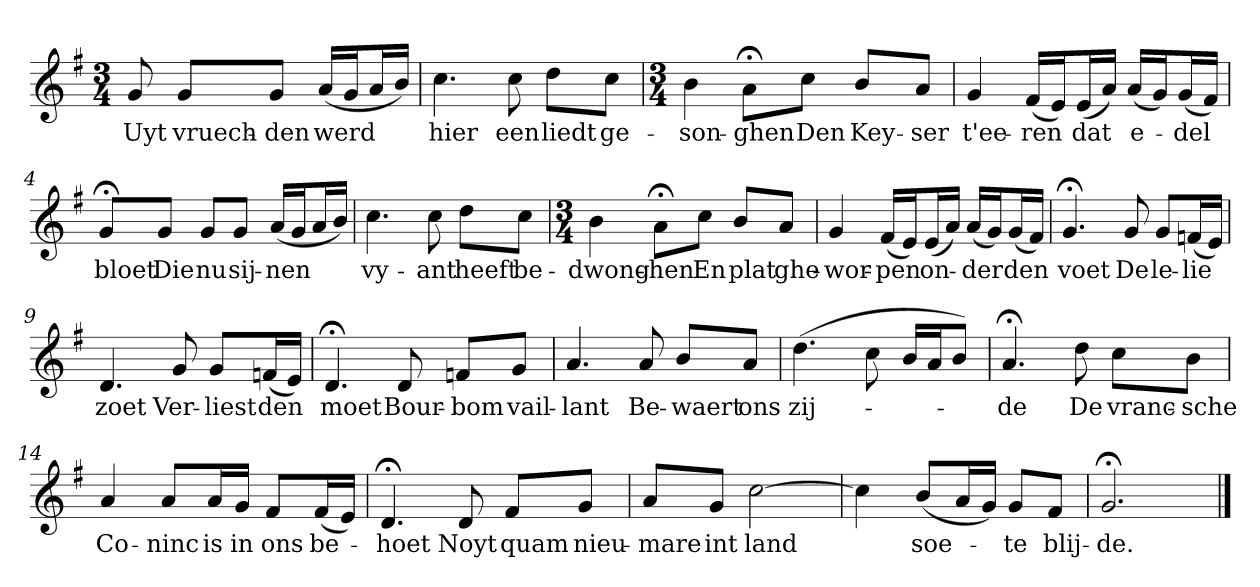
**kern	**text
*part1	*part1
*staff1	*staff1
*k[f#]	*
*G:	*
*M3/4	*
*MM120	*
=	=
8g	Uyt
8gL	vruech-
8gJ	-den
(16aLL	werd
16gJ	.
16aL	.
16bJJ)	.
=1	=1
4.cc	hier
8cc	een
8ddL	liedt
8ccJ	ge-
=2	=2
*M3/4	*
4b	-son-
8a;<L	-ghen
8ccJ	Den
8bL	Key-
8aJ	-ser
=3	=3
4g	t'ee-
(16f#LL	-ren
16eJ)	.
(16eL	dat
16aJJ)	.
(16aLL	e-
16gJ)	.
(16gL	-del
16f#JJ)	.
=4	=4
8g;<L	bloet
8gJ	Die
8gL	nu
8gJ	sij-
(16aLL	-nen
16gJ	.
16aL	.
16bJJ)	.
=5	=5
4.cc	vy-
8cc	-ant
8ddL	heeft
8ccJ	be-
=6	=6
*M3/4	*
4b	-dwong-
8a;<L	-hen
8ccJ	En
8bL	plat
8aJ	ghe-
=7	=7
4g	-wor-
(16f#LL	-pen
16eJ)	.
(16eL	on-
16aJJ)	.
(16aLL	-der
16gJ)	.
(16gL	den
16f#JJ)	.
=8	=8
4.g;<	voet
8g	De
8gL	le-
(16fnL	-lie
16eJJ)	.
=9	=9
4.d	zoet
8g	Ver-
8gL	-liest
(16fnL	den
16eJJ)	.
=10	=10
4.d;<	moet
8d	Bour-
8fnL	-bom
8gJ	vail-
=11	=11
4.a	-lant
8a	Be-
8bL	-waert
8aJ	ons
=12	=12
(4.dd	zij-
8cc	.
16bLL	.
16aJ	.
8bJ)	.
=13	=13
4.a;<	-de
8dd	De
8ccL	vranc-
8bJ	-sche
=14	=14
4a	Co-
8aL	-ninc
16aL	is
16gJJ	in
8f#L	ons
(16f#L	be-
16eJJ)	.
=15	=15
4.d;<	-hoet
8d	Noyt
8f#L	quam
8gJ	nieu-
=16	=16
8aL	-mare
8gJ	int
[2cc	land
=17	=17
4cc]	.
(8bL	soe-
16aL	.
16gJJ)	.
8gL	-te
8f#J	blij-
=18	=18
2.g;<	-de.
==	==
*-	*-
